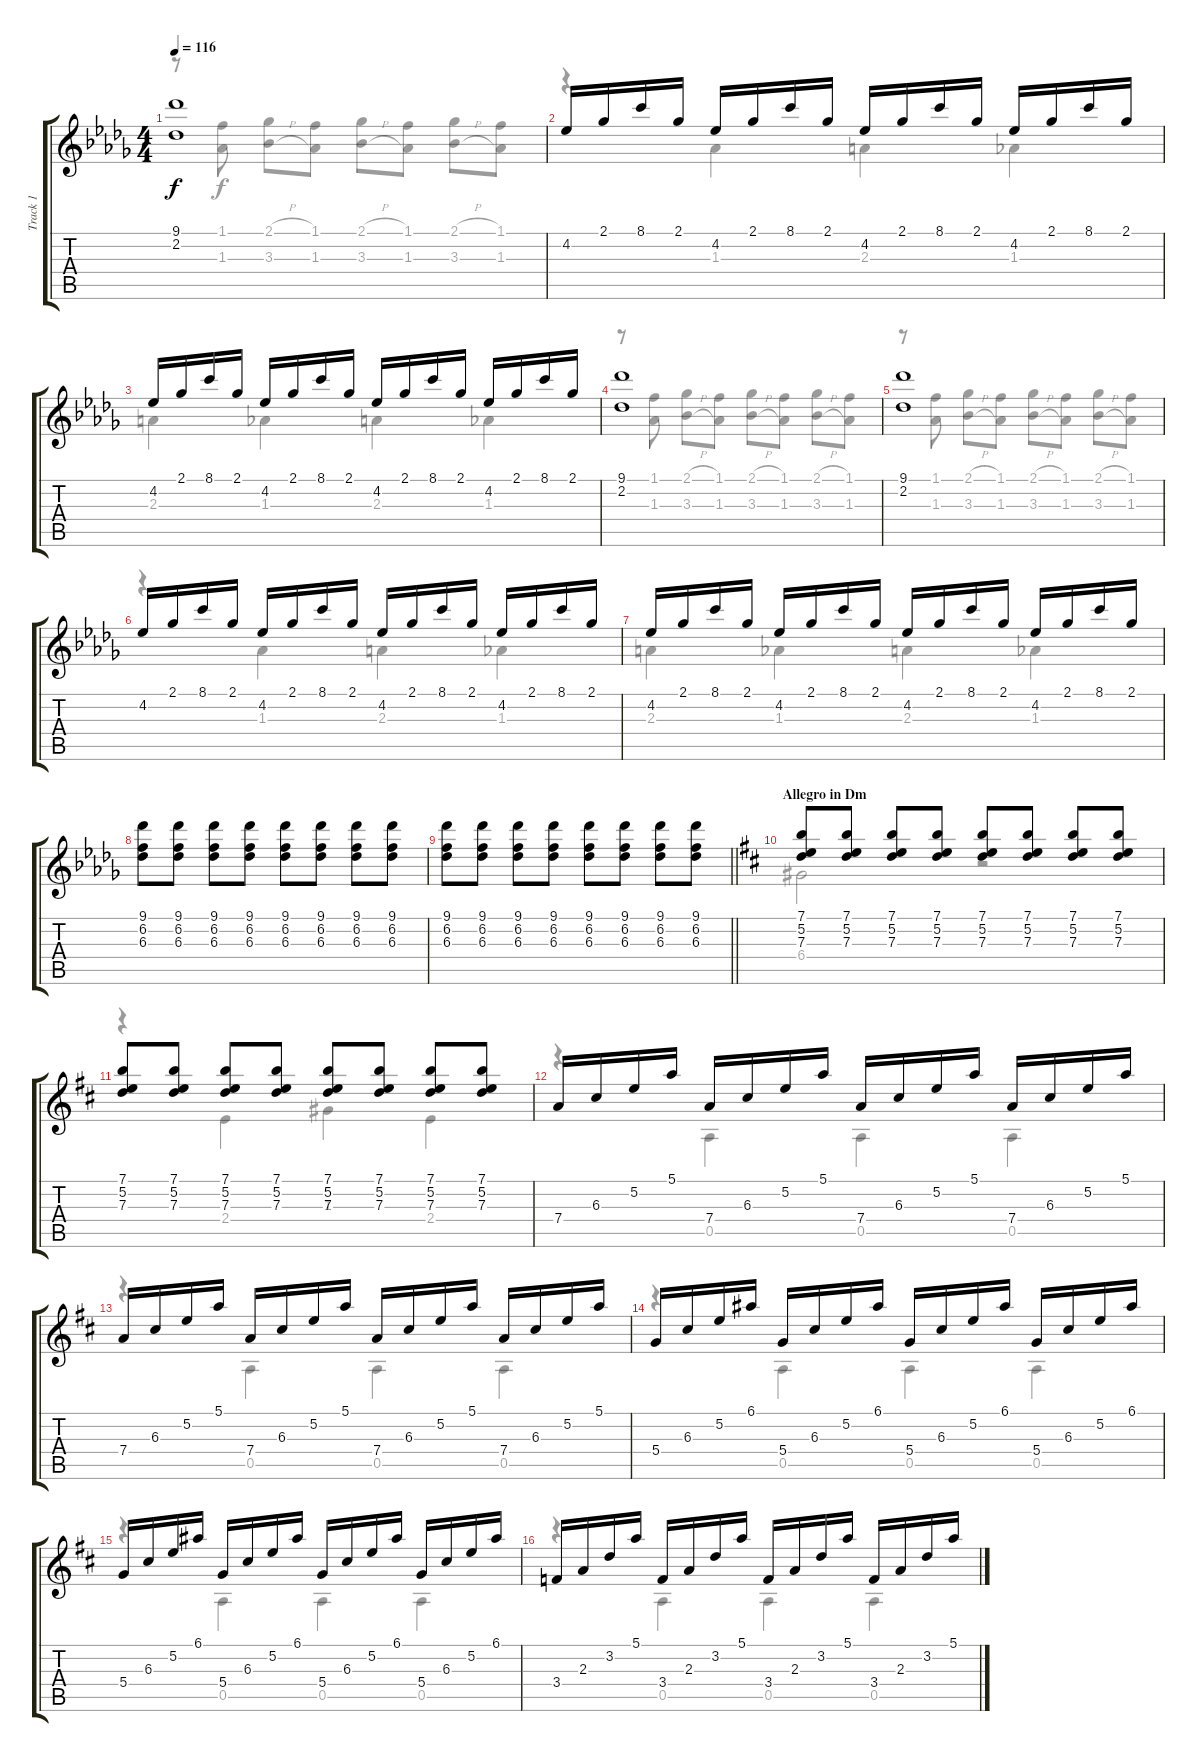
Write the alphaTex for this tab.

\track ("Track 1" "Track 1") {instrument acousticguitarnylon}
\staff {score tabs}
\tuning (E4 B3 G3 D3 A2 D2) {hide}
\voice
\ts (4 4)
\tempo 116
\clef g2
\ks db
(9.1 2.2).1{dy f} |
4.2.16 2.1.16 8.1.16 2.1.16 4.2.16 2.1.16 8.1.16 2.1.16 4.2.16 2.1.16 8.1.16 2.1.16 4.2.16 2.1.16 8.1.16 2.1.16 |
4.2.16 2.1.16 8.1.16 2.1.16 4.2.16 2.1.16 8.1.16 2.1.16 4.2.16 2.1.16 8.1.16 2.1.16 4.2.16 2.1.16 8.1.16 2.1.16 |
(9.1 2.2).1 |
(9.1 2.2).1 |
4.2.16 2.1.16 8.1.16 2.1.16 4.2.16 2.1.16 8.1.16 2.1.16 4.2.16 2.1.16 8.1.16 2.1.16 4.2.16 2.1.16 8.1.16 2.1.16 |
4.2.16 2.1.16 8.1.16 2.1.16 4.2.16 2.1.16 8.1.16 2.1.16 4.2.16 2.1.16 8.1.16 2.1.16 4.2.16 2.1.16 8.1.16 2.1.16 |
(9.1 6.2 6.3).8 (9.1 6.2 6.3).8 (9.1 6.2 6.3).8 (9.1 6.2 6.3).8 (9.1 6.2 6.3).8 (9.1 6.2 6.3).8 (9.1 6.2 6.3).8 (9.1 6.2 6.3).8 |
\barLineRight lightlight
(9.1 6.2 6.3).8 (9.1 6.2 6.3).8 (9.1 6.2 6.3).8 (9.1 6.2 6.3).8 (9.1 6.2 6.3).8 (9.1 6.2 6.3).8 (9.1 6.2 6.3).8 (9.1 6.2 6.3).8 |
\section ("" "Allegro in Dm")
\ks d
(7.1 5.2 7.3).8 (7.1 5.2 7.3).8 (7.1 5.2 7.3).8 (7.1 5.2 7.3).8 (7.1 5.2 7.3).8 (7.1 5.2 7.3).8 (7.1 5.2 7.3).8 (7.1 5.2 7.3).8 |
(7.1 5.2 7.3).8 (7.1 5.2 7.3).8 (7.1 5.2 7.3).8 (7.1 5.2 7.3).8 (7.1 5.2 7.3).8 (7.1 5.2 7.3).8 (7.1 5.2 7.3).8 (7.1 5.2 7.3).8 |
7.4.16 6.3.16 5.2.16 5.1.16 7.4.16 6.3.16 5.2.16 5.1.16 7.4.16 6.3.16 5.2.16 5.1.16 7.4.16 6.3.16 5.2.16 5.1.16 |
7.4.16 6.3.16 5.2.16 5.1.16 7.4.16 6.3.16 5.2.16 5.1.16 7.4.16 6.3.16 5.2.16 5.1.16 7.4.16 6.3.16 5.2.16 5.1.16 |
5.4.16 6.3.16 5.2.16 6.1.16 5.4.16 6.3.16 5.2.16 6.1.16 5.4.16 6.3.16 5.2.16 6.1.16 5.4.16 6.3.16 5.2.16 6.1.16 |
5.4.16 6.3.16 5.2.16 6.1.16 5.4.16 6.3.16 5.2.16 6.1.16 5.4.16 6.3.16 5.2.16 6.1.16 5.4.16 6.3.16 5.2.16 6.1.16 |
3.4.16 2.3.16 3.2.16 5.1.16 3.4.16 2.3.16 3.2.16 5.1.16 3.4.16 2.3.16 3.2.16 5.1.16 3.4.16 2.3.16 3.2.16 5.1.16
\voice
\clef g2
\ottava regular
\simile none
\ks db
r.8{dy f} (1.1 1.3).8 (2.1{h} 3.3{h}).8 (1.1 1.3).8 (2.1{h} 3.3{h}).8 (1.1 1.3).8 (2.1{h} 3.3{h}).8 (1.1 1.3).8 |
r.4 1.3.4 2.3.4 1.3.4 |
2.3.4 1.3.4 2.3.4 1.3.4 |
r.8 (1.1 1.3).8 (2.1{h} 3.3{h}).8 (1.1 1.3).8 (2.1{h} 3.3{h}).8 (1.1 1.3).8 (2.1{h} 3.3{h}).8 (1.1 1.3).8 |
r.8 (1.1 1.3).8 (2.1{h} 3.3{h}).8 (1.1 1.3).8 (2.1{h} 3.3{h}).8 (1.1 1.3).8 (2.1{h} 3.3{h}).8 (1.1 1.3).8 |
r.4 1.3.4 2.3.4 1.3.4 |
2.3.4 1.3.4 2.3.4 1.3.4 |
|
\barLineRight lightlight
|
\ks d
6.4.2 r.2 |
r.4 2.4.4 1.3.4 2.4.4 |
r.4 0.5.4 0.5.4 0.5.4 |
r.4 0.5.4 0.5.4 0.5.4 |
r.4 0.5.4 0.5.4 0.5.4 |
r.4 0.5.4 0.5.4 0.5.4 |
r.4 0.5.4 0.5.4 0.5.4
